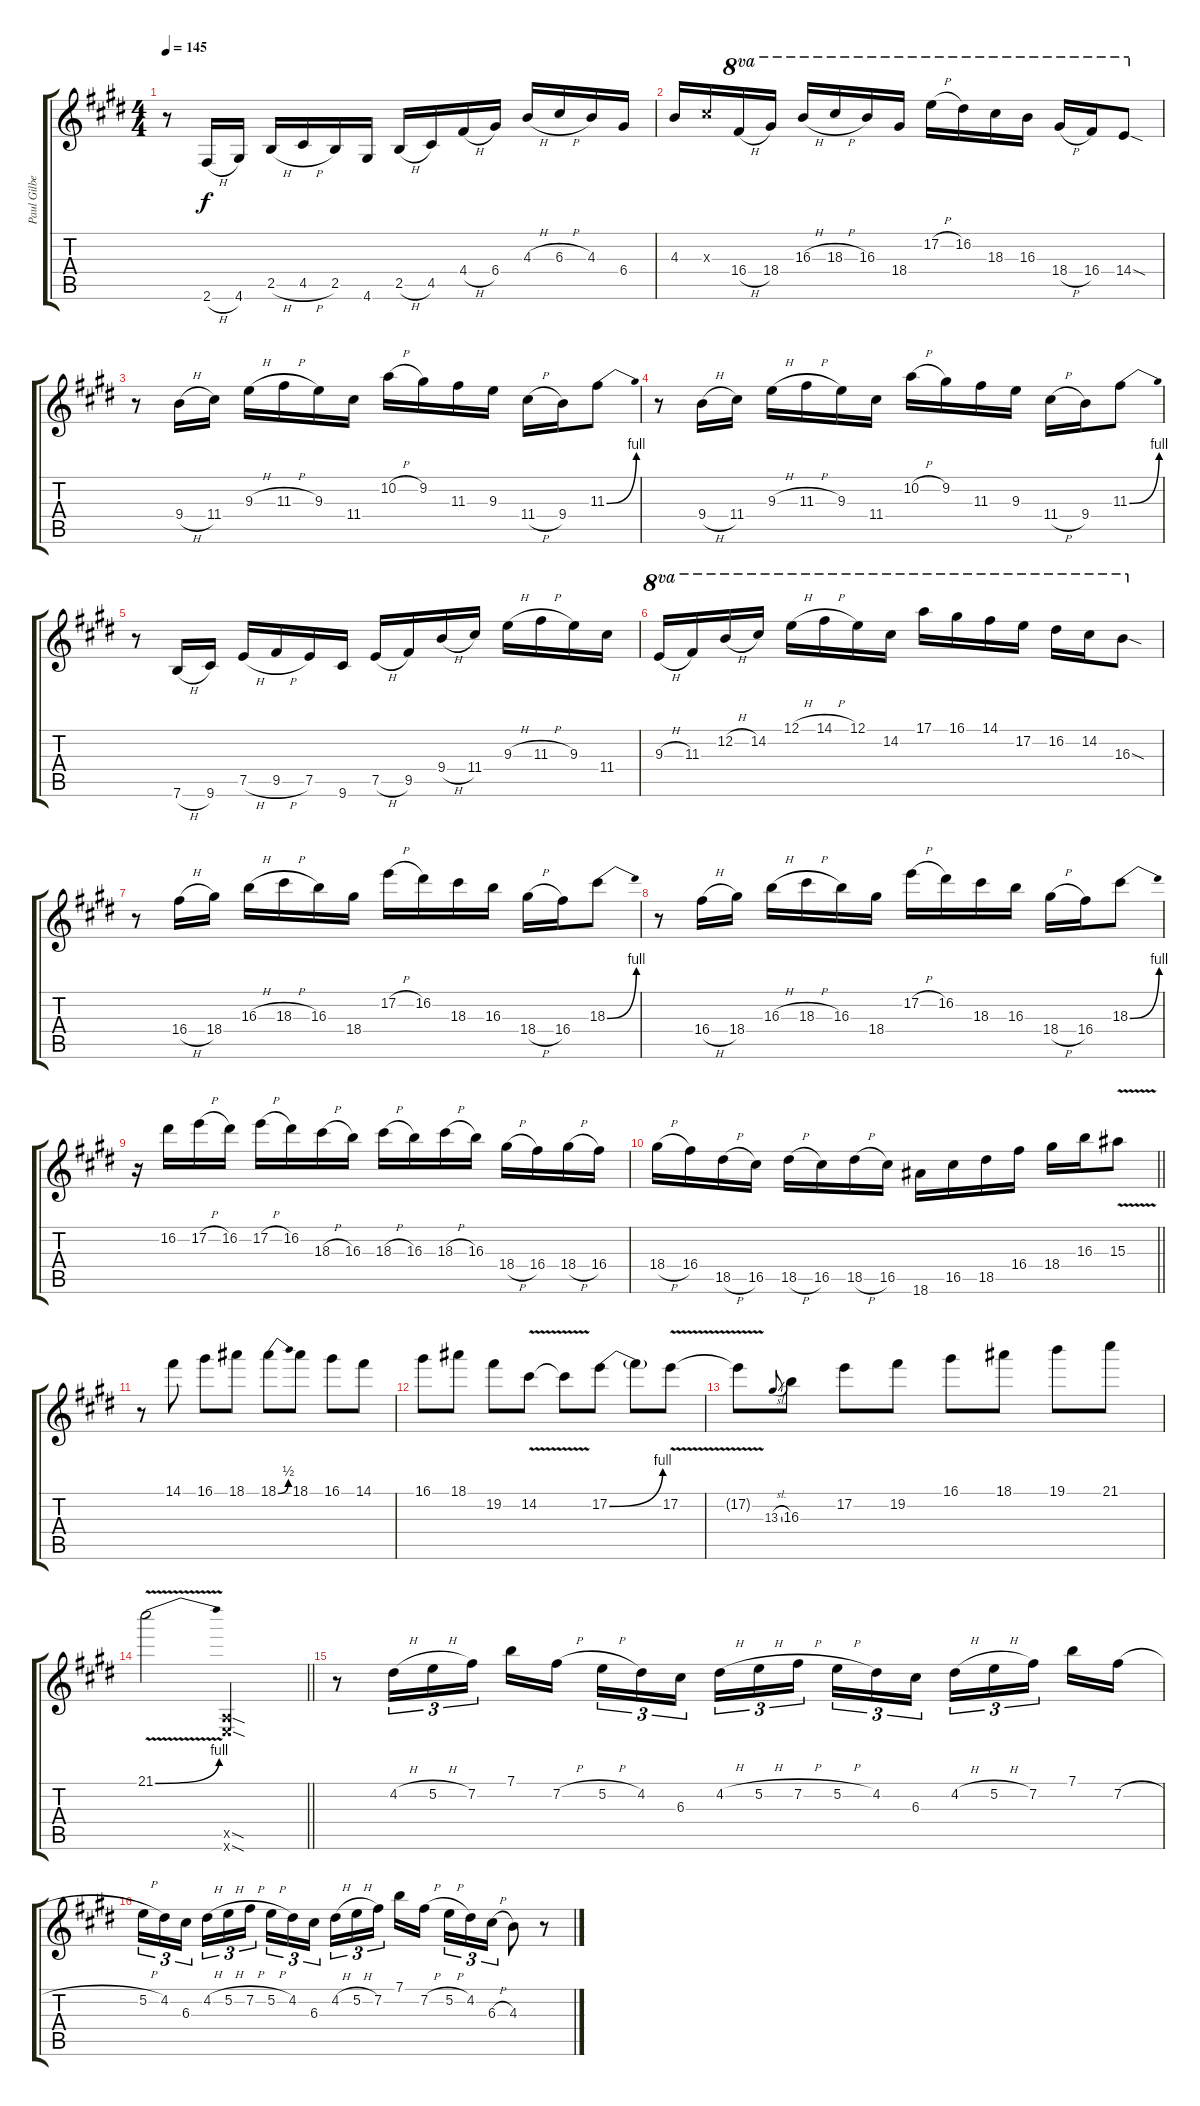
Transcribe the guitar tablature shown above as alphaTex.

\track ("Paul Gilbert (guitar)" "Paul Gilbe") {instrument distortionguitar}
\staff {score tabs}
\tuning (E4 B3 G3 D3 A2 E2) {hide}
\ts (4 4)
\tempo 145
\clef g2
\ks e
r.8{dy f} 2.6{h}.16 4.6.16 2.5{h}.16 4.5{h}.16 2.5.16 4.6.16 2.5{h}.16 4.5.16 4.4{h}.16 6.4.16 4.3{h}.16 6.3{h}.16 4.3.16 6.4.16 |
4.3.16 6.3{x}.16 16.4{h}.16{ot 8va} 18.4.16{ot 8va} 16.3{h}.16{ot 8va} 18.3{h}.16{ot 8va} 16.3.16{ot 8va} 18.4.16{ot 8va} 17.2{h}.16{ot 8va} 16.2.16{ot 8va} 18.3.16{ot 8va} 16.3.16{ot 8va} 18.4{h}.16{ot 8va} 16.4.16{ot 8va} 14.4{sod}.8{ot 8va} |
r.8 9.4{h}.16 11.4.16 9.3{h}.16 11.3{h}.16 9.3.16 11.4.16 10.2{h}.16 9.2.16 11.3.16 9.3.16 11.4{h}.16 9.4.16 11.3{be (bend 0 0 60 4)}.8 |
r.8 9.4{h}.16 11.4.16 9.3{h}.16 11.3{h}.16 9.3.16 11.4.16 10.2{h}.16 9.2.16 11.3.16 9.3.16 11.4{h}.16 9.4.16 11.3{be (bend 0 0 60 4)}.8 |
r.8 7.6{h}.16 9.6.16 7.5{h}.16 9.5{h}.16 7.5.16 9.6.16 7.5{h}.16 9.5.16 9.4{h}.16 11.4.16 9.3{h}.16 11.3{h}.16 9.3.16 11.4.16 |
9.3{h}.16{ot 8va} 11.3.16{ot 8va} 12.2{h}.16{ot 8va} 14.2.16{ot 8va} 12.1{h}.16{ot 8va} 14.1{h}.16{ot 8va} 12.1.16{ot 8va} 14.2.16{ot 8va} 17.1.16{ot 8va} 16.1.16{ot 8va} 14.1.16{ot 8va} 17.2.16{ot 8va} 16.2.16{ot 8va} 14.2.16{ot 8va} 16.3{sod}.8{ot 8va} |
r.8 16.4{h}.16 18.4.16 16.3{h}.16 18.3{h}.16 16.3.16 18.4.16 17.2{h}.16 16.2.16 18.3.16 16.3.16 18.4{h}.16 16.4.16 18.3{be (bend 0 0 60 4)}.8 |
r.8 16.4{h}.16 18.4.16 16.3{h}.16 18.3{h}.16 16.3.16 18.4.16 17.2{h}.16 16.2.16 18.3.16 16.3.16 18.4{h}.16 16.4.16 18.3{be (bend 0 0 60 4)}.8 |
r.16 16.2.16 17.2{h}.16 16.2.16 17.2{h}.16 16.2.16 18.3{h}.16 16.3.16 18.3{h}.16 16.3.16 18.3{h}.16 16.3.16 18.4{h}.16 16.4.16 18.4{h}.16 16.4.16 |
\barLineRight lightlight
18.4{h}.16 16.4.16 18.5{h}.16 16.5.16 18.5{h}.16 16.5.16 18.5{h}.16 16.5.16 18.6.16 16.5.16 18.5.16 16.4.16 18.4.16 16.3.16 15.3{v}.8 |
r.8 14.1.8 16.1.8 18.1.8 18.1{be (bend 0 0 60 2)}.8 18.1.8 16.1.8 14.1.8 |
16.1.8 18.1.8 19.2.8 14.2{v}.8 14.2{t}.8 17.2{be (bend 0 0 60 4)}.8 17.2{t}.8 17.2{v}.8 |
17.2{t}.8 13.3{sl}.8{gr onbeat} 16.3.8 17.2.8 19.2.8 16.1.8 18.1.8 19.1.8 21.1.8 |
\barLineRight lightlight
21.1{be (bend 0 0 60 4) v}.2 (0.5{sod x} 0.6{sod x}).2 |
r.8 4.2{h}.16{tu (3 2)} 5.2{h}.16{tu (3 2)} 7.2.16{tu (3 2)} 7.1.16 7.2{h}.16{beam splitsecondary} 5.2{h}.16{tu (3 2)} 4.2.16{tu (3 2)} 6.3.16{tu (3 2)} 4.2{h}.16{tu (3 2)} 5.2{h}.16{tu (3 2)} 7.2{h}.16{tu (3 2) beam splitsecondary} 5.2{h}.16{tu (3 2)} 4.2.16{tu (3 2)} 6.3.16{tu (3 2)} 4.2{h}.16{tu (3 2)} 5.2{h}.16{tu (3 2)} 7.2.16{tu (3 2) beam splitsecondary} 7.1.16 7.2{h}.16 |
5.2{h}.16{tu (3 2)} 4.2.16{tu (3 2)} 6.3.16{tu (3 2) beam splitsecondary} 4.2{h}.16{tu (3 2)} 5.2{h}.16{tu (3 2)} 7.2{h}.16{tu (3 2)} 5.2{h}.16{tu (3 2)} 4.2.16{tu (3 2)} 6.3.16{tu (3 2) beam splitsecondary} 4.2{h}.16{tu (3 2)} 5.2{h}.16{tu (3 2)} 7.2.16{tu (3 2)} 7.1.16 7.2{h}.16{beam splitsecondary} 5.2{h}.16{tu (3 2)} 4.2.16{tu (3 2)} 6.3{h}.16{tu (3 2)} 4.3.8 r.8
